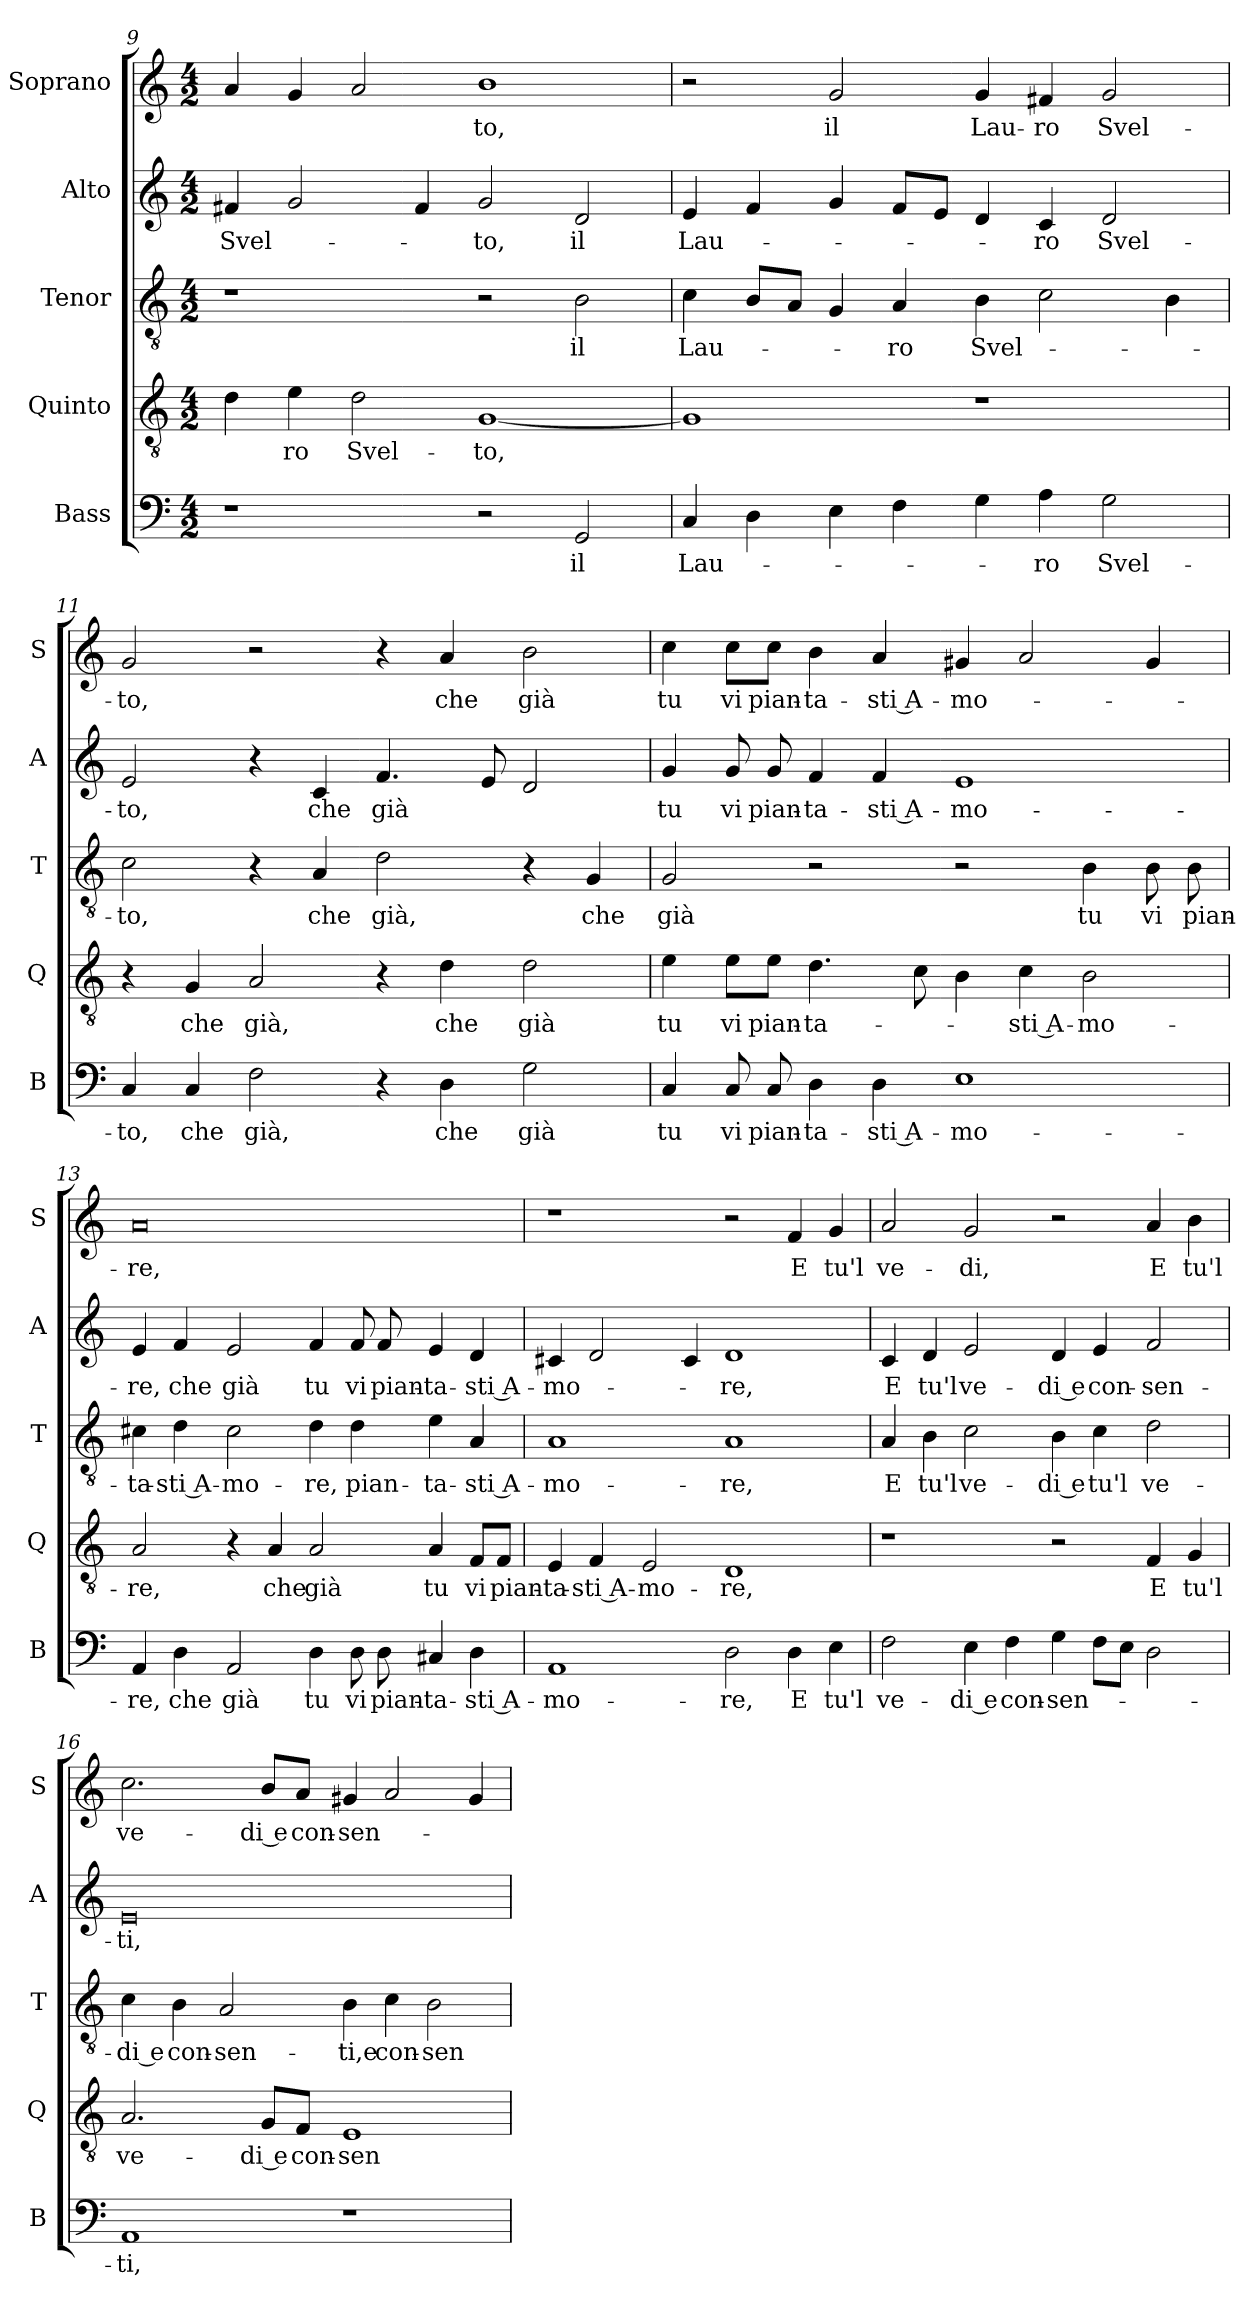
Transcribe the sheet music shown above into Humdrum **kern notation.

**kern	**text	**kern	**text	**kern	**text	**kern	**text	**kern	**text
*part5	*part5	*part4	*part4	*part3	*part3	*part2	*part2	*part1	*part1
*staff5	*staff5	*staff4	*staff4	*staff3	*staff3	*staff2	*staff2	*staff1	*staff1
*I"Bass	*	*I"Quinto	*	*I"Tenor	*	*I"Alto	*	*I"Soprano	*
*I'B	*	*I'Q	*	*I'T	*	*I'A	*	*I'S	*
*clefF4	*	*clefGv2	*	*clefGv2	*	*clefG2	*	*clefG2	*
*k[]	*	*k[]	*	*k[]	*	*k[]	*	*k[]	*
*C:	*	*C:	*	*C:	*	*C:	*	*C:	*
*M4/2	*	*M4/2	*	*M4/2	*	*M4/2	*	*M4/2	*
=9	=9	=9	=9	=9	=9	=9	=9	=9	=9
!	!	!	!	!	!	!	!LO:LY:b	!	!
1r	.	4d\	.	1r	.	4f#X/	Svel-	4a/	.
!	!	!	!LO:LY:b	!	!	!	!	!	!
.	.	4e\	-ro	.	.	2g/	.	4g/	.
!	!	!	!LO:LY:b	!	!	!	!	!	!
.	.	2d\	Svel-	.	.	.	.	2a/	.
.	.	.	.	.	.	4f#/	.	.	.
!	!	!	!LO:LY:b	!	!	!	!LO:LY:b	!	!LO:LY:b
2r	.	[1G	-to,	2r	.	2g/	-to,	1b	-to,
!	!LO:LY:b	!	!	!	!LO:LY:b	!	!LO:LY:b	!	!
2GG/	il	.	.	2B\	il	2d/	il	.	.
!!LO:PB:g=z
=10	=10	=10	=10	=10	=10	=10	=10	=10	=10
!	!LO:LY:b	!	!	!	!LO:LY:b	!	!LO:LY:b	!	!
4C/	Lau-	1G]	.	4c\	Lau-	4e/	Lau-	2r	.
4D\	.	.	.	8B/L	.	4f/	.	.	.
.	.	.	.	8A/J	.	.	.	.	.
!	!	!	!	!	!	!	!	!	!LO:LY:b
4E\	.	.	.	4G/	.	4g/	.	2g/	il
!	!	!	!	!	!LO:LY:b	!	!	!	!
4F\	.	.	.	4A/	-ro	8f/L	.	.	.
.	.	.	.	.	.	8e/J	.	.	.
!	!	!	!	!	!LO:LY:b	!	!	!	!LO:LY:b
4G\	.	1r	.	4B\	Svel-	4d/	.	4g/	Lau-
!	!LO:LY:b	!	!	!	!	!	!LO:LY:b	!	!LO:LY:b
4A\	-ro	.	.	2c\	.	4c/	-ro	4f#X/	-ro
!	!LO:LY:b	!	!	!	!	!	!LO:LY:b	!	!LO:LY:b
2G\	Svel-	.	.	.	.	2d/	Svel-	2g/	Svel-
.	.	.	.	4B\	.	.	.	.	.
=11	=11	=11	=11	=11	=11	=11	=11	=11	=11
!	!LO:LY:b	!	!	!	!LO:LY:b	!	!LO:LY:b	!	!LO:LY:b
4C/	-to,	4r	.	2c\	-to,	2e/	-to,	2g/	-to,
!	!LO:LY:b	!	!LO:LY:b	!	!	!	!	!	!
4C/	che	4G/	che	.	.	.	.	.	.
!	!LO:LY:b	!	!LO:LY:b	!	!	!	!	!	!
2F\	già,	2A/	già,	4r	.	4r	.	2r	.
!	!	!	!	!	!LO:LY:b	!	!LO:LY:b	!	!
.	.	.	.	4A/	che	4c/	che	.	.
!	!	!	!	!	!LO:LY:b	!	!LO:LY:b	!	!
4r	.	4r	.	2d\	già,	4.f/	già	4r	.
!	!LO:LY:b	!	!LO:LY:b	!	!	!	!	!	!LO:LY:b
4D\	che	4d\	che	.	.	.	.	4a/	che
.	.	.	.	.	.	8e/	.	.	.
!	!LO:LY:b	!	!LO:LY:b	!	!	!	!	!	!LO:LY:b
2G\	già	2d\	già	4r	.	2d/	.	2b\	già
!	!	!	!	!	!LO:LY:b	!	!	!	!
.	.	.	.	4G/	che	.	.	.	.
=12	=12	=12	=12	=12	=12	=12	=12	=12	=12
!	!LO:LY:b	!	!LO:LY:b	!	!LO:LY:b	!	!LO:LY:b	!	!LO:LY:b
4C/	tu	4e\	tu	2G/	già	4g/	tu	4cc\	tu
!	!LO:LY:b	!	!LO:LY:b	!	!	!	!LO:LY:b	!	!LO:LY:b
8C/	vi	8e\L	vi	.	.	8g/	vi	8cc\L	vi
!	!LO:LY:b	!	!LO:LY:b	!	!	!	!LO:LY:b	!	!LO:LY:b
8C/	pian-	8e\J	pian-	.	.	8g/	pian-	8cc\J	pian-
!	!LO:LY:b	!	!LO:LY:b	!	!	!	!LO:LY:b	!	!LO:LY:b
4D\	-ta-	4.d\	-ta-	2r	.	4f/	-ta-	4b\	-ta-
!	!LO:LY:b	!	!	!	!	!	!LO:LY:b	!	!LO:LY:b
4D\	-sti A-	.	.	.	.	4f/	-sti A-	4a/	-sti A-
.	.	8c\	.	.	.	.	.	.	.
!	!LO:LY:b	!	!	!	!	!	!LO:LY:b	!	!LO:LY:b
1E	-mo-	4B\	.	2r	.	1e	-mo-	4g#X/	-mo-
!	!	!	!LO:LY:b	!	!	!	!	!	!
.	.	4c\	-sti A-	.	.	.	.	2a/	.
!	!	!	!LO:LY:b	!	!LO:LY:b	!	!	!	!
.	.	2B\	-mo-	4B\	tu	.	.	.	.
!	!	!	!	!	!LO:LY:b	!	!	!	!
.	.	.	.	8B\	vi	.	.	4g#/	.
!	!	!	!	!	!LO:LY:b	!	!	!	!
.	.	.	.	8B\	pian-	.	.	.	.
!!LO:LB:g=z
=13	=13	=13	=13	=13	=13	=13	=13	=13	=13
!	!LO:LY:b	!	!LO:LY:b	!	!LO:LY:b	!	!LO:LY:b	!	!LO:LY:b
4AA/	-re,	2A/	-re,	4c#X\	-ta-	4e/	-re,	0a	-re,
!	!LO:LY:b	!	!	!	!LO:LY:b	!	!LO:LY:b	!	!
4D\	che	.	.	4d\	-sti A-	4f/	che	.	.
!	!LO:LY:b	!	!	!	!LO:LY:b	!	!LO:LY:b	!	!
2AA/	già	4r	.	2c#\	-mo-	2e/	già	.	.
!	!	!	!LO:LY:b	!	!	!	!	!	!
.	.	4A/	che	.	.	.	.	.	.
!	!LO:LY:b	!	!LO:LY:b	!	!LO:LY:b	!	!LO:LY:b	!	!
4D\	tu	2A/	già	4d\	-re,	4f/	tu	.	.
!	!LO:LY:b	!	!	!	!LO:LY:b	!	!LO:LY:b	!	!
8D\	vi	.	.	4d\	pian-	8f/	vi	.	.
!	!LO:LY:b	!	!	!	!	!	!LO:LY:b	!	!
8D\	pian-	.	.	.	.	8f/	pian-	.	.
!	!LO:LY:b	!	!LO:LY:b	!	!LO:LY:b	!	!LO:LY:b	!	!
4C#X/	-ta-	4A/	tu	4e\	-ta-	4e/	-ta-	.	.
!	!LO:LY:b	!	!LO:LY:b	!	!LO:LY:b	!	!LO:LY:b	!	!
4D\	-sti A-	8F/L	vi	4A/	-sti A-	4d/	-sti A-	.	.
!	!	!	!LO:LY:b	!	!	!	!	!	!
.	.	8F/J	pian-	.	.	.	.	.	.
=14	=14	=14	=14	=14	=14	=14	=14	=14	=14
!	!LO:LY:b	!	!LO:LY:b	!	!LO:LY:b	!	!LO:LY:b	!	!
1AA	-mo-	4E/	-ta-	1A	-mo-	4c#X/	-mo-	1r	.
!	!	!	!LO:LY:b	!	!	!	!	!	!
.	.	4F/	-sti A-	.	.	2d/	.	.	.
!	!	!	!LO:LY:b	!	!	!	!	!	!
.	.	2E/	-mo-	.	.	.	.	.	.
.	.	.	.	.	.	4c#/	.	.	.
!	!LO:LY:b	!	!LO:LY:b	!	!LO:LY:b	!	!LO:LY:b	!	!
2D\	-re,	1D	-re,	1A	-re,	1d	-re,	2r	.
!	!LO:LY:b	!	!	!	!	!	!	!	!LO:LY:b
4D\	E	.	.	.	.	.	.	4f/	E
!	!LO:LY:b	!	!	!	!	!	!	!	!LO:LY:b
4E\	tu'l	.	.	.	.	.	.	4g/	tu'l
=15	=15	=15	=15	=15	=15	=15	=15	=15	=15
!	!LO:LY:b	!	!	!	!LO:LY:b	!	!LO:LY:b	!	!LO:LY:b
2F\	ve-	1r	.	4A/	E	4c/	E	2a/	ve-
!	!	!	!	!	!LO:LY:b	!	!LO:LY:b	!	!
.	.	.	.	4B\	tu'l	4d/	tu'l	.	.
!	!LO:LY:b	!	!	!	!LO:LY:b	!	!LO:LY:b	!	!LO:LY:b
4E\	-di e	.	.	2c\	ve-	2e/	ve-	2g/	-di,
!	!LO:LY:b	!	!	!	!	!	!	!	!
4F\	con-	.	.	.	.	.	.	.	.
!	!LO:LY:b	!	!	!	!LO:LY:b	!	!LO:LY:b	!	!
4G\	-sen-	2r	.	4B\	-di e	4d/	-di e	2r	.
!	!	!	!	!	!LO:LY:b	!	!LO:LY:b	!	!
8F\L	.	.	.	4c\	tu'l	4e/	con-	.	.
8E\J	.	.	.	.	.	.	.	.	.
!	!	!	!LO:LY:b	!	!LO:LY:b	!	!LO:LY:b	!	!LO:LY:b
2D\	.	4F/	E	2d\	ve-	2f/	-sen-	4a/	E
!	!	!	!LO:LY:b	!	!	!	!	!	!LO:LY:b
.	.	4G/	tu'l	.	.	.	.	4b\	tu'l
!!LO:LB:g=z
=16	=16	=16	=16	=16	=16	=16	=16	=16	=16
!	!LO:LY:b	!	!LO:LY:b	!	!LO:LY:b	!	!LO:LY:b	!	!LO:LY:b
1AA	-ti,	2.A/	ve-	4c\	-di e	0e	-ti,	2.cc\	ve-
!	!	!	!	!	!LO:LY:b	!	!	!	!
.	.	.	.	4B\	con-	.	.	.	.
!	!	!	!	!	!LO:LY:b	!	!	!	!
.	.	.	.	2A/	-sen-	.	.	.	.
!	!	!	!LO:LY:b	!	!	!	!	!	!LO:LY:b
.	.	8G/L	-di e	.	.	.	.	8b/L	-di e
!	!	!	!LO:LY:b	!	!	!	!	!	!LO:LY:b
.	.	8F/J	con-	.	.	.	.	8a/J	con-
!	!	!	!LO:LY:b	!	!LO:LY:b	!	!	!	!LO:LY:b
1r	.	1E	-sen-	4B\	-ti,e	.	.	4g#X/	-sen-
!	!	!	!	!	!LO:LY:b	!	!	!	!
.	.	.	.	4c\	con-	.	.	2a/	.
!	!	!	!	!	!LO:LY:b	!	!	!	!
.	.	.	.	2B\	-sen-	.	.	.	.
.	.	.	.	.	.	.	.	4g#/	.
=	=	=	=	=	=	=	=	=	=
*-	*-	*-	*-	*-	*-	*-	*-	*-	*-
